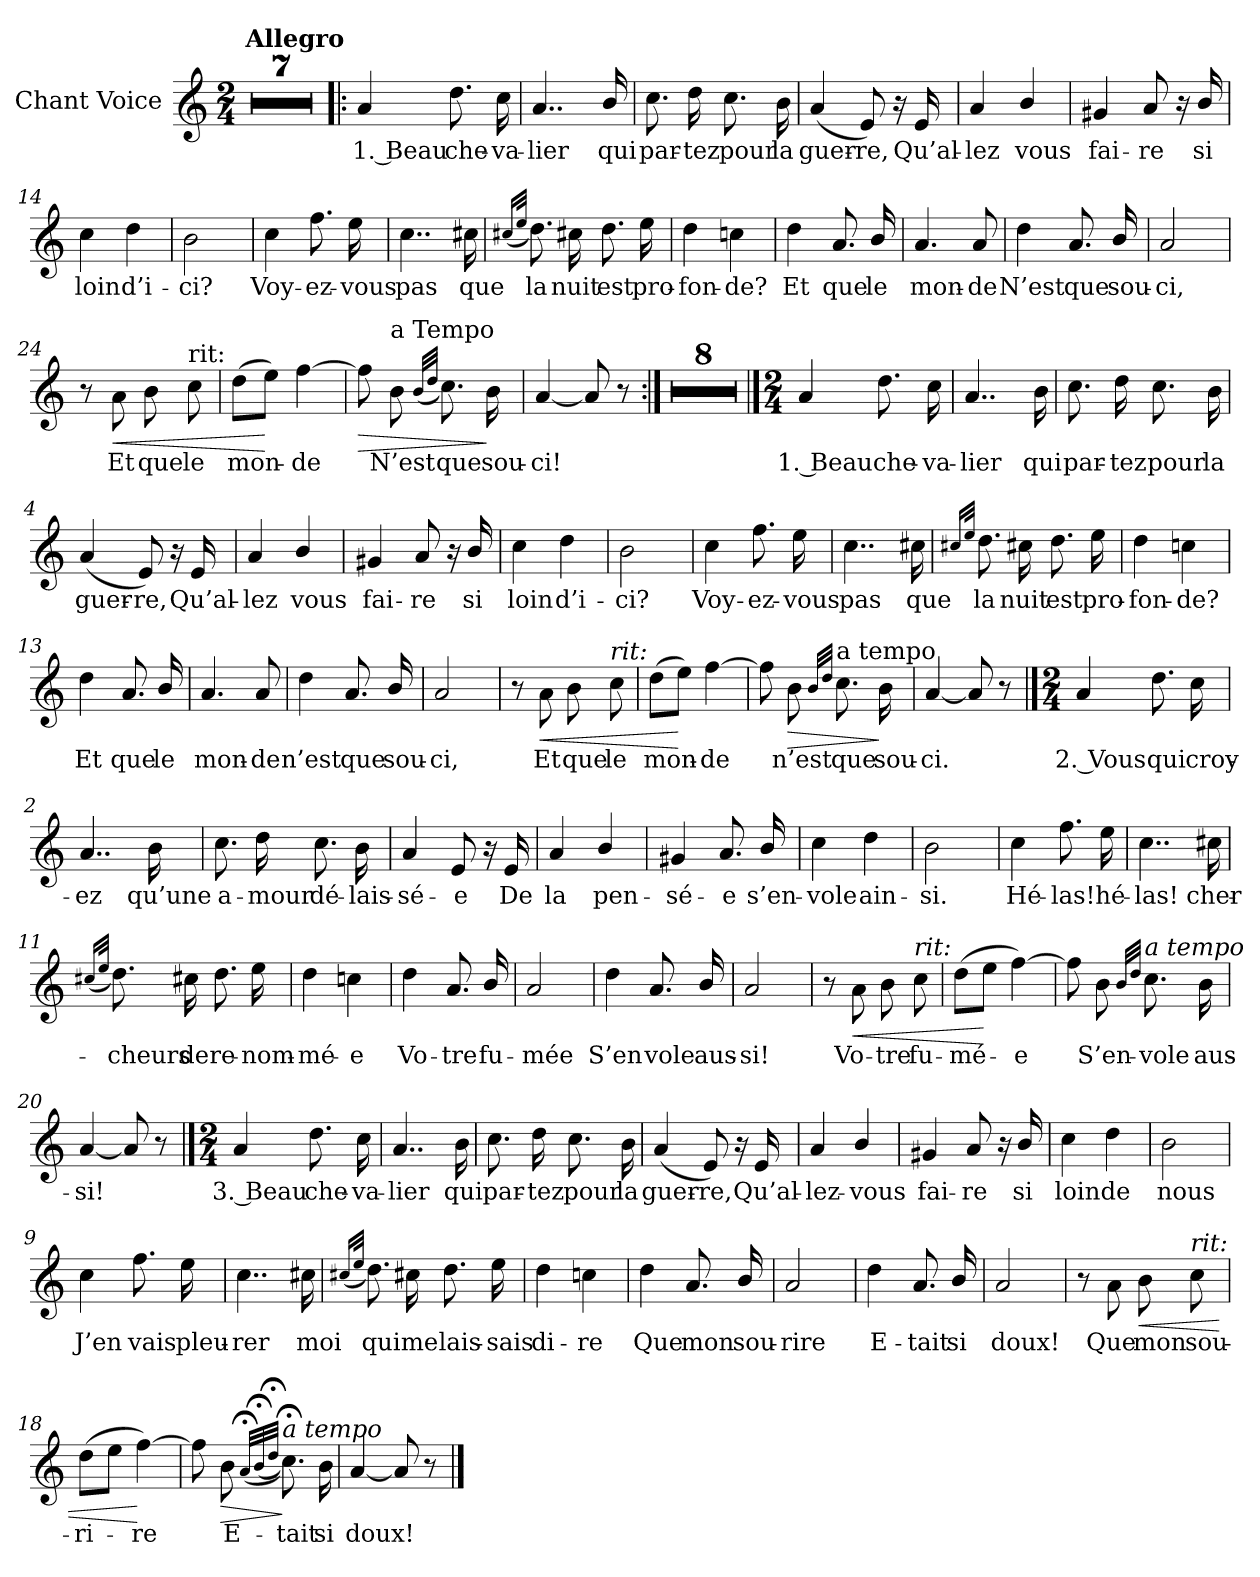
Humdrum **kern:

**kern	**text	**dynam
*part1	*part1	*part1
*staff1	*staff1	*staff1
*I"Chant Voice	*	*
*clefG2	*	*
*k[]	*	*
*M2/4	*	*
=1	=1	=1
!LO:TX:a:B:t=Allegro	!	!
2r	.	.
=2!|:	=2!|:	=2!|:
2r	.	.
=3	=3	=3
2r	.	.
=4	=4	=4
2r	.	.
=5	=5	=5
2r	.	.
=6	=6	=6
2r	.	.
=7	=7	=7
2r	.	.
=8	=8	=8
!	!LO:LY:b	!
4a/	1. Beau	.
!	!LO:LY:b	!
8.dd\	che-	.
!	!LO:LY:b	!
16cc\	-va-	.
=9	=9	=9
!	!LO:LY:b	!
4..a/	-lier	.
!	!LO:LY:b	!
16b/	qui	.
!!LO:LB:g=z
=10	=10	=10
!	!LO:LY:b	!
8.cc\	par-	.
!	!LO:LY:b	!
16dd\	-tez	.
!	!LO:LY:b	!
8.cc\	pour	.
!	!LO:LY:b	!
16b\	la	.
=11	=11	=11
!	!LO:LY:b	!
(<4a/	guer-	.
!	!LO:LY:b	!
8e/)	-re,	.
16r	.	.
!	!LO:LY:b	!
16e/	Qu’al-	.
=12	=12	=12
!	!LO:LY:b	!
4a/	-lez	.
!	!LO:LY:b	!
4b/	vous	.
=13	=13	=13
!	!LO:LY:b	!
4g#X/	fai-	.
!	!LO:LY:b	!
8a/	-re	.
16r	.	.
!	!LO:LY:b	!
16b/	si	.
=14	=14	=14
!	!LO:LY:b	!
4cc\	loin	.
!	!LO:LY:b	!
4dd\	d’i-	.
!!LO:LB:g=z
=15	=15	=15
!	!LO:LY:b	!
2b\	-ci?	.
=16	=16	=16
!	!LO:LY:b	!
4cc\	Voy-	.
!	!LO:LY:b	!
8.ff\	-ez-	.
!	!LO:LY:b	!
16ee\	-vous	.
=17	=17	=17
!	!LO:LY:b	!
4..cc\	pas	.
!	!LO:LY:b	!
16cc#X\	que	.
=18	=18	=18
(<16qcc#X/LL	.	.
32qee/JJk	.	.
!	!LO:LY:b	!
8.dd\)	la	.
!	!LO:LY:b	!
16cc#\	nuit	.
!	!LO:LY:b	!
8.dd\	est	.
!	!LO:LY:b	!
16ee\	pro-	.
=19	=19	=19
!	!LO:LY:b	!
4dd\	-fon-	.
!	!LO:LY:b	!
4ccn\	-de?	.
!!LO:LB:g=z
=20	=20	=20
!	!LO:LY:b	!
4dd\	Et	.
!	!LO:LY:b	!
8.a/	que	.
!	!LO:LY:b	!
16b/	le	.
=21	=21	=21
!	!LO:LY:b	!
4.a/	mon-	.
!	!LO:LY:b	!
8a/	-de	.
=22	=22	=22
!	!LO:LY:b	!
4dd\	N’est	.
!	!LO:LY:b	!
8.a/	que	.
!	!LO:LY:b	!
16b/	sou-	.
=23	=23	=23
!	!LO:LY:b	!
2a/	-ci,	.
=24	=24	=24
8r	.	.
!	!LO:LY:b	!LO:HP:b
8a\	Et	<
!	!LO:LY:b	!
8b\	que	.
!LO:TX:a:t=rit&colon;	!	!
!	!LO:LY:b	!
8cc\	le	.
=25	=25	=25
!	!LO:LY:b	!
(>8dd\L	mon-	.
8ee\J)	.	[
!	!LO:LY:b	!
[4ff\	-de	.
!!LO:LB:g=z
=26	=26	=26
!	!	!LO:HP:b
8ff\]	.	>
!LO:TX:a:t=a Tempo	!	!
!	!LO:LY:b	!
8b\	N’est	.
(<32qb/LLL	.	.
32qdd/JJJ	.	.
!	!LO:LY:b	!
8.cc\)	que	.
!	!LO:LY:b	!
16b\	sou-	]
=27	=27	=27
!	!LO:LY:b	!
[4a/	-ci!	.
8a/]	.	.
8r	.	.
=28:|!	=28:|!	=28:|!
2r	.	.
=29	=29	=29
2r	.	.
=30	=30	=30
2r	.	.
=31	=31	=31
2r	.	.
=32	=32	=32
2r	.	.
=33	=33	=33
2r	.	.
=34	=34	=34
2r	.	.
=35	=35	=35
2r	.	.
!!LO:LB:g=z
==1	==1	==1
*M2/4	*	*
!	!LO:LY:b	!
4a/	1. Beau	.
!	!LO:LY:b	!
8.dd\	che-	.
!	!LO:LY:b	!
16cc\	-va-	.
=2	=2	=2
!	!LO:LY:b	!
4..a/	-lier	.
!	!LO:LY:b	!
16b\	qui	.
=3	=3	=3
!	!LO:LY:b	!
8.cc\	par-	.
!	!LO:LY:b	!
16dd\	-tez	.
!	!LO:LY:b	!
8.cc\	pour	.
!	!LO:LY:b	!
16b\	la	.
=4	=4	=4
!	!LO:LY:b	!
(<4a/	guer-	.
!	!LO:LY:b	!
8e/)	-re,	.
16r	.	.
!	!LO:LY:b	!
16e/	Qu’al-	.
=5	=5	=5
!	!LO:LY:b	!
4a/	-lez	.
!	!LO:LY:b	!
4b/	vous	.
=6	=6	=6
!	!LO:LY:b	!
4g#X/	fai-	.
!	!LO:LY:b	!
8a/	-re	.
16r	.	.
!	!LO:LY:b	!
16b/	si	.
=7	=7	=7
!	!LO:LY:b	!
4cc\	loin	.
!	!LO:LY:b	!
4dd\	d’i-	.
=8	=8	=8
!	!LO:LY:b	!
2b\	-ci?	.
!!LO:LB:g=z
=9	=9	=9
!	!LO:LY:b	!
4cc\	Voy-	.
!	!LO:LY:b	!
8.ff\	-ez-	.
!	!LO:LY:b	!
16ee\	-vous	.
=10	=10	=10
!	!LO:LY:b	!
4..cc\	pas	.
!	!LO:LY:b	!
16cc#X\	que	.
=11	=11	=11
16qcc#X/LL	.	.
32qee/JJk	.	.
!	!LO:LY:b	!
8.dd\	la	.
!	!LO:LY:b	!
16cc#\	nuit	.
!	!LO:LY:b	!
8.dd\	est	.
!	!LO:LY:b	!
16ee\	pro-	.
=12	=12	=12
!	!LO:LY:b	!
4dd\	-fon-	.
!	!LO:LY:b	!
4ccn\	-de?	.
=13	=13	=13
!	!LO:LY:b	!
4dd\	Et	.
!	!LO:LY:b	!
8.a/	que	.
!	!LO:LY:b	!
16b/	le	.
=14	=14	=14
!	!LO:LY:b	!
4.a/	mon-	.
!	!LO:LY:b	!
8a/	-de	.
=15	=15	=15
!	!LO:LY:b	!
4dd\	n’est	.
!	!LO:LY:b	!
8.a/	que	.
!	!LO:LY:b	!
16b/	sou-	.
=16	=16	=16
!	!LO:LY:b	!
2a/	-ci,	.
!!LO:LB:g=z
=17	=17	=17
8r	.	.
!	!LO:LY:b	!LO:HP:b
8a\	Et	<
!	!LO:LY:b	!
8b\	que	.
!LO:TX:a:i:t=rit&colon;	!	!
!	!LO:LY:b	!
8cc\	le	.
=18	=18	=18
!	!LO:LY:b	!
(>8dd\L	mon-	.
8ee\J)	.	[
!	!LO:LY:b	!
[4ff\	-de	.
=19	=19	=19
8ff\]	.	.
!	!LO:LY:b	!LO:HP:b
8b\	n’est	>
32qb/LLL	.	.
32qdd/JJJ	.	.
!LO:TX:a:t=a tempo	!	!
!	!LO:LY:b	!
8.cc\	que	.
!	!LO:LY:b	!
16b\	sou-	]
=20	=20	=20
!	!LO:LY:b	!
[4a/	-ci.	.
8a/]	.	.
8r	.	.
!!LO:PB:g=z
==1	==1	==1
*M2/4	*	*
!	!LO:LY:b	!
4a/	2. Vous	.
!	!LO:LY:b	!
8.dd\	qui	.
!	!LO:LY:b	!
16cc\	croy-	.
=2	=2	=2
!	!LO:LY:b	!
4..a/	-ez	.
!	!LO:LY:b	!
16b\	qu’une	.
=3	=3	=3
!	!LO:LY:b	!
8.cc\	a-	.
!	!LO:LY:b	!
16dd\	-mour	.
!	!LO:LY:b	!
8.cc\	dé-	.
!	!LO:LY:b	!
16b\	-lais-	.
=4	=4	=4
!	!LO:LY:b	!
4a/	-sé-	.
!	!LO:LY:b	!
8e/	-e	.
16r	.	.
!	!LO:LY:b	!
16e/	De	.
=5	=5	=5
!	!LO:LY:b	!
4a/	la	.
!	!LO:LY:b	!
4b/	pen-	.
=6	=6	=6
!	!LO:LY:b	!
4g#X/	-sé-	.
!	!LO:LY:b	!
8.a/	-e	.
!	!LO:LY:b	!
16b/	s’en-	.
=7	=7	=7
!	!LO:LY:b	!
4cc\	-vole	.
!	!LO:LY:b	!
4dd\	ain-	.
=8	=8	=8
!	!LO:LY:b	!
2b\	-si.	.
!!LO:LB:g=z
=9	=9	=9
!	!LO:LY:b	!
4cc\	Hé-	.
!	!LO:LY:b	!
8.ff\	-las!	.
!	!LO:LY:b	!
16ee\	hé-	.
=10	=10	=10
!	!LO:LY:b	!
4..cc\	-las!	.
!	!LO:LY:b	!
16cc#X\	cher-	.
=11	=11	=11
(<16qcc#X/LL	.	.
32qee/JJk	.	.
!	!LO:LY:b	!
8.dd\)	-cheurs	.
!	!LO:LY:b	!
16cc#\	de	.
!	!LO:LY:b	!
8.dd\	re-	.
!	!LO:LY:b	!
16ee\	-nom-	.
=12	=12	=12
!	!LO:LY:b	!
4dd\	-mé-	.
!	!LO:LY:b	!
4ccn\	-e	.
=13	=13	=13
!	!LO:LY:b	!
4dd\	Vo-	.
!	!LO:LY:b	!
8.a/	-tre	.
!	!LO:LY:b	!
16b/	fu-	.
=14	=14	=14
!	!LO:LY:b	!
2a/	-mée	.
=15	=15	=15
!	!LO:LY:b	!
4dd\	S’en	.
!	!LO:LY:b	!
8.a/	vole	.
!	!LO:LY:b	!
16b/	aus-	.
=16	=16	=16
!	!LO:LY:b	!
2a/	-si!	.
=17	=17	=17
8r	.	.
!	!LO:LY:b	!LO:HP:b
8a\	Vo-	<
!	!LO:LY:b	!
8b\	-tre	.
!LO:TX:a:i:t=rit&colon;	!	!
!	!LO:LY:b	!
8cc\	fu-	.
!!LO:LB:g=z
=18	=18	=18
!	!LO:LY:b	!
(>8dd\L	-mé-	.
8ee\J	.	[
!	!LO:LY:b	!
[4ff\)	-e	.
=19	=19	=19
8ff\]	.	.
!	!LO:LY:b	!
8b\	S’en-	.
32qb/LLL	.	.
32qdd/JJJ	.	.
!LO:TX:a:i:t=a tempo	!	!
!	!LO:LY:b	!
8.cc\	-vole	.
!	!LO:LY:b	!
16b\	aus-	.
=20	=20	=20
!	!LO:LY:b	!
[4a/	-si!	.
8a/]	.	.
8r	.	.
!!LO:LB:g=z
==1	==1	==1
*M2/4	*	*
!	!LO:LY:b	!
4a/	3. Beau	.
!	!LO:LY:b	!
8.dd\	che-	.
!	!LO:LY:b	!
16cc\	-va-	.
=2	=2	=2
!	!LO:LY:b	!
4..a/	-lier	.
!	!LO:LY:b	!
16b\	qui	.
=3	=3	=3
!	!LO:LY:b	!
8.cc\	par-	.
!	!LO:LY:b	!
16dd\	-tez	.
!	!LO:LY:b	!
8.cc\	pour	.
!	!LO:LY:b	!
16b\	la	.
=4	=4	=4
!	!LO:LY:b	!
(<4a/	guer-	.
!	!LO:LY:b	!
8e/)	-re,	.
16r	.	.
!	!LO:LY:b	!
16e/	Qu’al-	.
=5	=5	=5
!	!LO:LY:b	!
4a/	-lez-	.
!	!LO:LY:b	!
4b/	-vous	.
=6	=6	=6
!	!LO:LY:b	!
4g#X/	fai-	.
!	!LO:LY:b	!
8a/	-re	.
16r	.	.
!	!LO:LY:b	!
16b/	si	.
=7	=7	=7
!	!LO:LY:b	!
4cc\	loin	.
!	!LO:LY:b	!
4dd\	de	.
!!LO:LB:g=z
=8	=8	=8
!	!LO:LY:b	!
2b\	nous	.
=9	=9	=9
!	!LO:LY:b	!
4cc\	J’en	.
!	!LO:LY:b	!
8.ff\	vais	.
!	!LO:LY:b	!
16ee\	pleu-	.
=10	=10	=10
!	!LO:LY:b	!
4..cc\	-rer	.
!	!LO:LY:b	!
16cc#X\	moi	.
=11	=11	=11
(<16qcc#X/LL	.	.
32qee/JJk	.	.
!	!LO:LY:b	!
8.dd\)	qui	.
!	!LO:LY:b	!
16cc#\	me	.
!	!LO:LY:b	!
8.dd\	lais-	.
!	!LO:LY:b	!
16ee\	-sais	.
=12	=12	=12
!	!LO:LY:b	!
4dd\	di-	.
!	!LO:LY:b	!
4ccn\	-re	.
=13	=13	=13
!	!LO:LY:b	!
4dd\	Que	.
!	!LO:LY:b	!
8.a/	mon	.
!	!LO:LY:b	!
16b/	sou-	.
=14	=14	=14
!	!LO:LY:b	!
2a/	-rire	.
=15	=15	=15
!	!LO:LY:b	!
4dd\	E-	.
!	!LO:LY:b	!
8.a/	-tait	.
!	!LO:LY:b	!
16b/	si	.
=16	=16	=16
!	!LO:LY:b	!
2a/	doux!	.
!!LO:LB:g=z
=17	=17	=17
8r	.	.
!	!LO:LY:b	!
8a\	Que	.
!	!LO:LY:b	!LO:HP:b
8b\	mon	<
!LO:TX:a:i:t=rit&colon;	!	!
!	!LO:LY:b	!
8cc\	sou-	.
=18	=18	=18
!	!LO:LY:b	!
(>8dd\L	-ri-	.
8ee\J	.	.
!	!LO:LY:b	!
[4ff\)	-re	[
=19	=19	=19
8ff\]	.	.
!	!LO:LY:b	!LO:HP:b
8b\	E-	>
(<32qa;</LLL	.	.
(<32qb;</	.	.
32qdd;</JJJ	.	.
!LO:TX:a:i:t=a tempo	!	!
!	!LO:LY:b	!
8.cc;<\))	-tait	]
!	!LO:LY:b	!
16b\	si	.
=20	=20	=20
!	!LO:LY:b	!
[4a/	doux!	.
8a/]	.	.
8r	.	.
==	==	==
*-	*-	*-
